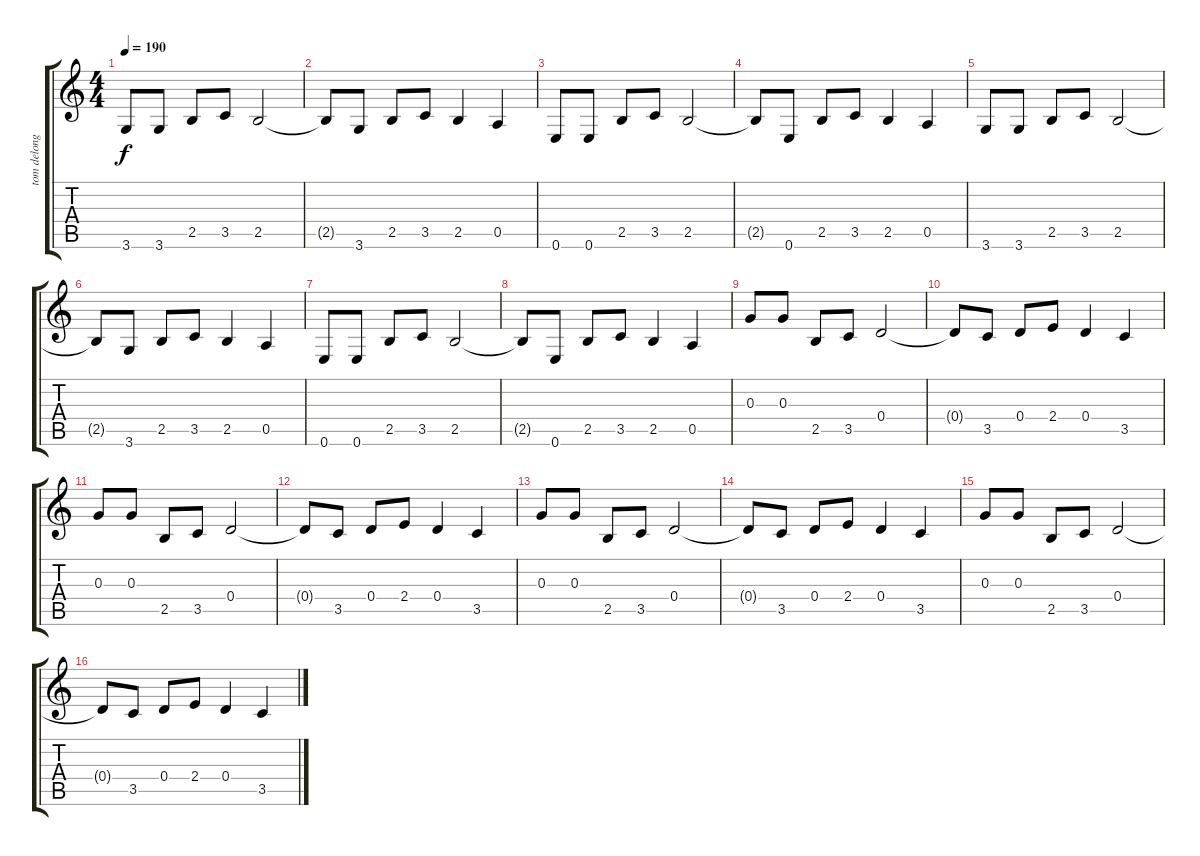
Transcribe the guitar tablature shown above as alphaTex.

\track ("tom delonge" "tom delong") {instrument distortionguitar}
\staff {score tabs}
\tuning (E4 B3 G3 D3 A2 E2) {hide}
\ts (4 4)
\tempo 190
\clef g2
\ks c
3.6.8{dy f} 3.6.8 2.5.8 3.5.8 2.5.2 |
2.5{t}.8 3.6.8 2.5.8 3.5.8 2.5.4 0.5.4 |
0.6.8 0.6.8 2.5.8 3.5.8 2.5.2 |
2.5{t}.8 0.6.8 2.5.8 3.5.8 2.5.4 0.5.4 |
3.6.8 3.6.8 2.5.8 3.5.8 2.5.2 |
2.5{t}.8 3.6.8 2.5.8 3.5.8 2.5.4 0.5.4 |
0.6.8 0.6.8 2.5.8 3.5.8 2.5.2 |
2.5{t}.8 0.6.8 2.5.8 3.5.8 2.5.4 0.5.4 |
0.3.8 0.3.8 2.5.8 3.5.8 0.4.2 |
0.4{t}.8 3.5.8 0.4.8 2.4.8 0.4.4 3.5.4 |
0.3.8 0.3.8 2.5.8 3.5.8 0.4.2 |
0.4{t}.8 3.5.8 0.4.8 2.4.8 0.4.4 3.5.4 |
0.3.8 0.3.8 2.5.8 3.5.8 0.4.2 |
0.4{t}.8 3.5.8 0.4.8 2.4.8 0.4.4 3.5.4 |
0.3.8 0.3.8 2.5.8 3.5.8 0.4.2 |
0.4{t}.8 3.5.8 0.4.8 2.4.8 0.4.4 3.5.4
